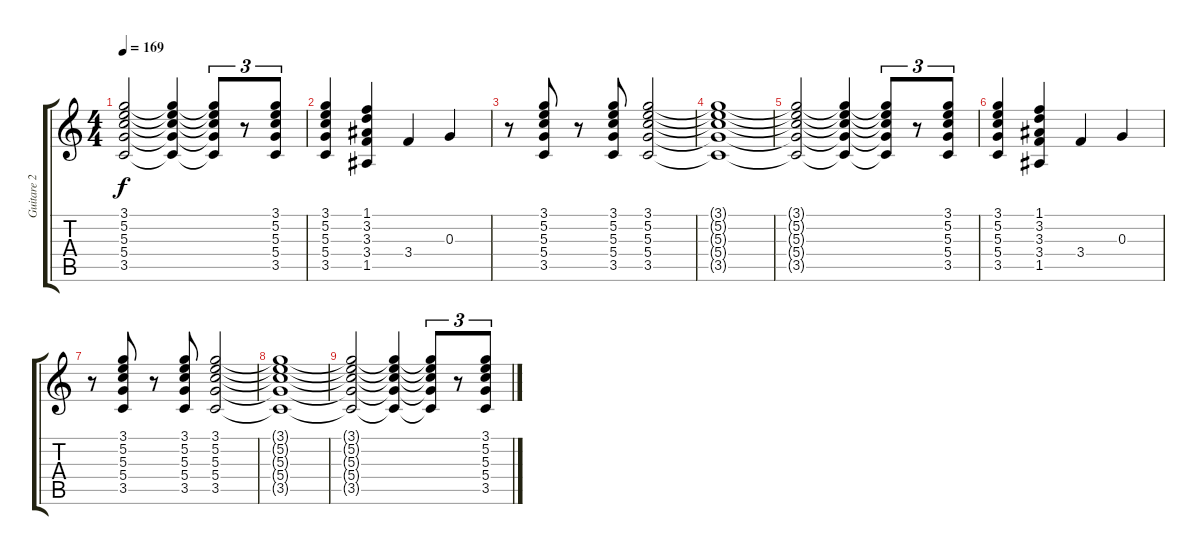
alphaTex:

\track ("Guitare 2" "Guitare 2") {instrument overdrivenguitar}
\staff {score tabs}
\tuning (E4 B3 G3 D3 A2 E2) {hide}
\ts (4 4)
\tempo 169
\clef g2
\ks c
(3.1{t} 5.2{t} 5.3{t} 5.4{t} 3.5{t}).2{dy f} (3.1{t} 5.2{t} 5.3{t} 5.4{t} 3.5{t}).4 (3.1{t} 5.2{t} 5.3{t} 5.4{t} 3.5{t}).8{tu (3 2)} r.8{tu (3 2)} (3.1 5.2 5.3 5.4 3.5).8{tu (3 2)} |
(3.1 5.2 5.3 5.4 3.5).4 (1.1 3.2 3.3 3.4 1.5).4 3.4.4 0.3.4 |
r.8 (3.1 5.2 5.3 5.4 3.5).8 r.8 (3.1 5.2 5.3 5.4 3.5).8 (3.1 5.2 5.3 5.4 3.5).2 |
(3.1{t} 5.2{t} 5.3{t} 5.4{t} 3.5{t}).1 |
(3.1{t} 5.2{t} 5.3{t} 5.4{t} 3.5{t}).2 (3.1{t} 5.2{t} 5.3{t} 5.4{t} 3.5{t}).4 (3.1{t} 5.2{t} 5.3{t} 5.4{t} 3.5{t}).8{tu (3 2)} r.8{tu (3 2)} (3.1 5.2 5.3 5.4 3.5).8{tu (3 2)} |
(3.1 5.2 5.3 5.4 3.5).4 (1.1 3.2 3.3 3.4 1.5).4 3.4.4 0.3.4 |
r.8 (3.1 5.2 5.3 5.4 3.5).8 r.8 (3.1 5.2 5.3 5.4 3.5).8 (3.1 5.2 5.3 5.4 3.5).2 |
(3.1{t} 5.2{t} 5.3{t} 5.4{t} 3.5{t}).1 |
(3.1{t} 5.2{t} 5.3{t} 5.4{t} 3.5{t}).2 (3.1{t} 5.2{t} 5.3{t} 5.4{t} 3.5{t}).4 (3.1{t} 5.2{t} 5.3{t} 5.4{t} 3.5{t}).8{tu (3 2)} r.8{tu (3 2)} (3.1 5.2 5.3 5.4 3.5).8{tu (3 2)}
